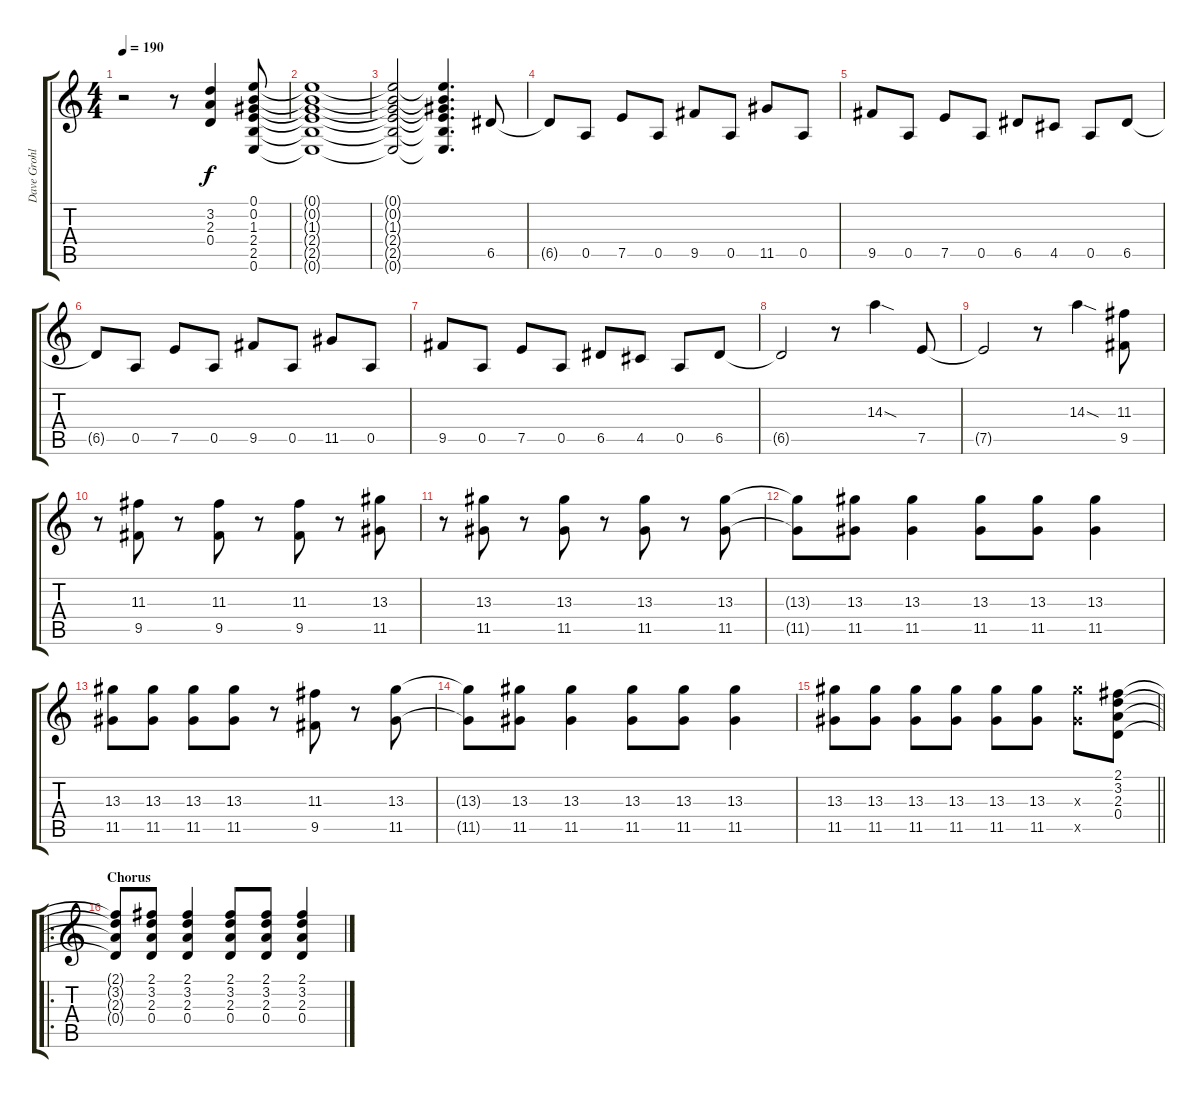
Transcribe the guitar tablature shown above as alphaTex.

\track ("Dave Grohl (Rhythm)" "Dave Grohl") {instrument distortionguitar}
\staff {score tabs}
\tuning (E4 B3 G3 D3 A2 E2) {hide}
\ts (4 4)
\tempo 190
\clef g2
\ks c
r.2{dy f} r.8 (3.2 2.3 0.4).4 (0.1 0.2 1.3 2.4 2.5 0.6).8 |
(0.1{t} 0.2{t} 1.3{t} 2.4{t} 2.5{t} 0.6{t}).1 |
(0.1{t} 0.2{t} 1.3{t} 2.4{t} 2.5{t} 0.6{t}).2 (0.1{t} 0.2{t} 1.3{t} 2.4{t} 2.5{t} 0.6{t}).4{d} 6.5.8 |
6.5{t}.8 0.5.8 7.5.8 0.5.8 9.5.8 0.5.8 11.5.8 0.5.8 |
9.5.8 0.5.8 7.5.8 0.5.8 6.5.8 4.5.8 0.5.8 6.5.8 |
6.5{t}.8 0.5.8 7.5.8 0.5.8 9.5.8 0.5.8 11.5.8 0.5.8 |
9.5.8 0.5.8 7.5.8 0.5.8 6.5.8 4.5.8 0.5.8 6.5.8 |
6.5{t}.2 r.8 14.3{sod}.4 7.5.8 |
7.5{t}.2 r.8 14.3{sod}.4 (11.3 9.5).8 |
r.8 (11.3 9.5).8 r.8 (11.3 9.5).8 r.8 (11.3 9.5).8 r.8 (13.3 11.5).8 |
r.8 (13.3 11.5).8 r.8 (13.3 11.5).8 r.8 (13.3 11.5).8 r.8 (13.3 11.5).8 |
(13.3{t} 11.5{t}).8 (13.3 11.5).8 (13.3 11.5).4 (13.3 11.5).8 (13.3 11.5).8 (13.3 11.5).4 |
(13.3 11.5).8 (13.3 11.5).8 (13.3 11.5).8 (13.3 11.5).8 r.8 (11.3 9.5).8 r.8 (13.3 11.5).8 |
(13.3{t} 11.5{t}).8 (13.3 11.5).8 (13.3 11.5).4 (13.3 11.5).8 (13.3 11.5).8 (13.3 11.5).4 |
\barLineRight lightlight
(13.3 11.5).8 (13.3 11.5).8 (13.3 11.5).8 (13.3 11.5).8 (13.3 11.5).8 (13.3 11.5).8 (13.3{x} 11.5{x}).8 (2.1 3.2 2.3 0.4).8 |
\ro
\section ("" "Chorus")
(2.1{t} 3.2{t} 2.3{t} 0.4{t}).8 (2.1 3.2 2.3 0.4).8 (2.1 3.2 2.3 0.4).4 (2.1 3.2 2.3 0.4).8 (2.1 3.2 2.3 0.4).8 (2.1 3.2 2.3 0.4).4
